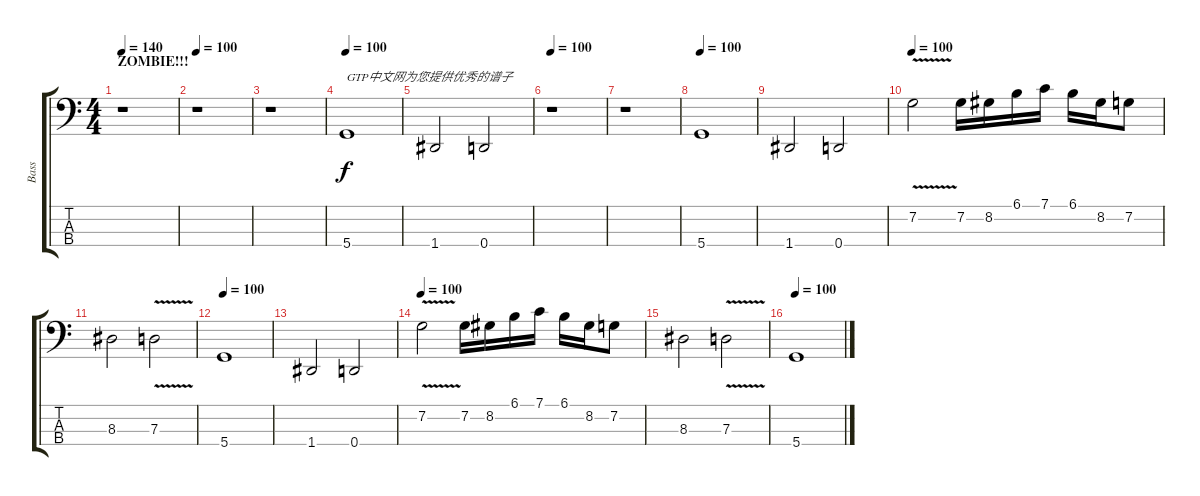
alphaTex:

\track ("Bass" "Bass") {instrument electricbasspick}
\staff {score tabs}
\tuning (F2 C2 G1 D1) {hide}
\ts (4 4)
\section ("" "ZOMBIE!!!")
\tempo 140
\tempo 100
\tempo 140
\clef f4
\ks c
r.1{dy f instrument electricbasspick} |
\tempo 100
r.1 |
r.1 |
\tempo 100
5.4.1{txt "GTP中文网为您提供优秀的谱子"} |
1.4.2 0.4.2 |
\tempo 100
r.1 |
r.1 |
\tempo 100
5.4.1 |
1.4.2 0.4.2 |
\tempo 100
7.2{v}.2 7.2.16 8.2.16 6.1.16 7.1.16 6.1.16 8.2.16 7.2.8 |
8.3.2 7.3{v}.2 |
\tempo 100
5.4.1 |
1.4.2 0.4.2 |
\tempo 100
7.2{v}.2 7.2.16 8.2.16 6.1.16 7.1.16 6.1.16 8.2.16 7.2.8 |
8.3.2 7.3{v}.2 |
\tempo 100
5.4.1
